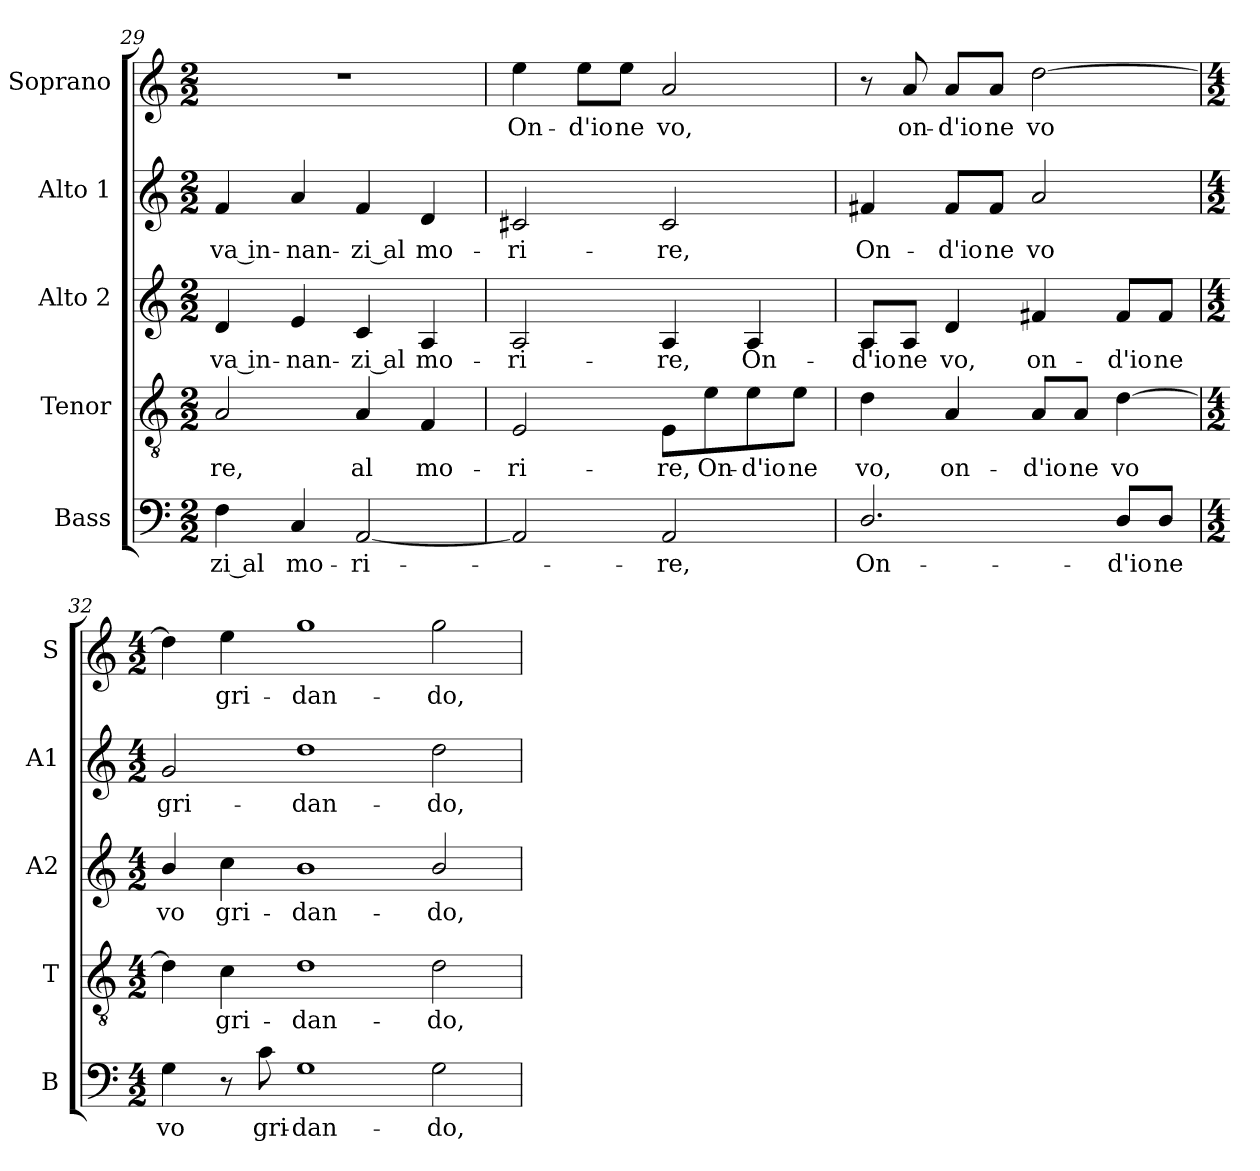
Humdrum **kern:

**kern	**text	**kern	**text	**kern	**text	**kern	**text	**kern	**text
*part5	*part5	*part4	*part4	*part3	*part3	*part2	*part2	*part1	*part1
*staff5	*staff5	*staff4	*staff4	*staff3	*staff3	*staff2	*staff2	*staff1	*staff1
*I"Bass	*	*I"Tenor	*	*I"Alto 2	*	*I"Alto 1	*	*I"Soprano	*
*I'B	*	*I'T	*	*I'A2	*	*I'A1	*	*I'S	*
*clefF4	*	*clefGv2	*	*clefG2	*	*clefG2	*	*clefG2	*
*	*	*ITrd7c12	*	*	*	*	*	*	*
*k[]	*	*k[]	*	*k[]	*	*k[]	*	*k[]	*
*C:	*	*C:	*	*C:	*	*C:	*	*C:	*
*M2/2	*	*M2/2	*	*M2/2	*	*M2/2	*	*M2/2	*
=29	=29	=29	=29	=29	=29	=29	=29	=29	=29
!	!LO:LY:b:color=#000000	!	!	!	!	!	!	!	!
!	!	!	!LO:LY:b:color=#000000	!	!	!	!	!	!
!	!	!	!	!	!LO:LY:b:color=#000000	!	!	!	!
!	!	!	!	!	!	!	!LO:LY:b:color=#000000	!	!
4Fi\	-zi al	2AAi/	-re,	4di/	va in-	4fi/	va in-	1r	.
!	!LO:LY:b:color=#000000	!	!	!	!	!	!	!	!
!	!	!	!	!	!LO:LY:b:color=#000000	!	!	!	!
!	!	!	!	!	!	!	!LO:LY:b:color=#000000	!	!
4Ci/	mo-	.	.	4ei/	-nan-	4ai/	-nan-	.	.
!	!LO:LY:b:color=#000000	!	!	!	!	!	!	!	!
!	!	!	!LO:LY:b:color=#000000	!	!	!	!	!	!
!	!	!	!	!	!LO:LY:b:color=#000000	!	!	!	!
!	!	!	!	!	!	!	!LO:LY:b:color=#000000	!	!
[2AAi/	-ri-	4AAi/	al	4ci/	-zi al	4fi/	-zi al	.	.
!	!	!	!LO:LY:b:color=#000000	!	!	!	!	!	!
!	!	!	!	!	!LO:LY:b:color=#000000	!	!	!	!
!	!	!	!	!	!	!	!LO:LY:b:color=#000000	!	!
.	.	4FFi/	mo-	4Ai/	mo-	4di/	mo-	.	.
=30	=30	=30	=30	=30	=30	=30	=30	=30	=30
!	!	!	!LO:LY:b:color=#000000	!	!	!	!	!	!
!	!	!	!	!	!LO:LY:b:color=#000000	!	!	!	!
!	!	!	!	!	!	!	!LO:LY:b:color=#000000	!	!
!	!	!	!	!	!	!	!	!	!LO:LY:b:color=#000000
2AAi/]	.	2EEi/	-ri-	2Ai/	-ri-	2c#Xi/	-ri-	4eei\	On-
!	!	!	!	!	!	!	!	!	!LO:LY:b:color=#000000
.	.	.	.	.	.	.	.	8eei\L	-d'io
!	!	!	!	!	!	!	!	!	!LO:LY:b:color=#000000
.	.	.	.	.	.	.	.	8eei\J	ne
!	!LO:LY:b:color=#000000	!	!	!	!	!	!	!	!
!	!	!	!LO:LY:b:color=#000000	!	!	!	!	!	!
!	!	!	!	!	!LO:LY:b:color=#000000	!	!	!	!
!	!	!	!	!	!	!	!LO:LY:b:color=#000000	!	!
!	!	!	!	!	!	!	!	!	!LO:LY:b:color=#000000
2AAi/	-re,	8EEi\L	-re,	4Ai/	-re,	2c#i/	-re,	2ai/	vo,
!	!	!	!LO:LY:b:color=#000000	!	!	!	!	!	!
.	.	8Ei\	On-	.	.	.	.	.	.
!	!	!	!LO:LY:b:color=#000000	!	!	!	!	!	!
!	!	!	!	!	!LO:LY:b:color=#000000	!	!	!	!
.	.	8Ei\	-d'io	4Ai/	On-	.	.	.	.
!	!	!	!LO:LY:b:color=#000000	!	!	!	!	!	!
.	.	8Ei\J	ne	.	.	.	.	.	.
=31	=31	=31	=31	=31	=31	=31	=31	=31	=31
!	!LO:LY:b:color=#000000	!	!	!	!	!	!	!	!
!	!	!	!LO:LY:b:color=#000000	!	!	!	!	!	!
!	!	!	!	!	!LO:LY:b:color=#000000	!	!	!	!
!	!	!	!	!	!	!	!LO:LY:b:color=#000000	!	!
2.Di/	On-	4Di\	vo,	8Ai/L	-d'io	4f#Xi/	On-	8r	.
!	!	!	!	!	!LO:LY:b:color=#000000	!	!	!	!
!	!	!	!	!	!	!	!	!	!LO:LY:b:color=#000000
.	.	.	.	8Ai/J	ne	.	.	8ai/	on-
!	!	!	!LO:LY:b:color=#000000	!	!	!	!	!	!
!	!	!	!	!	!LO:LY:b:color=#000000	!	!	!	!
!	!	!	!	!	!	!	!LO:LY:b:color=#000000	!	!
!	!	!	!	!	!	!	!	!	!LO:LY:b:color=#000000
.	.	4AAi/	on-	4di/	vo,	8f#i/L	-d'io	8ai/L	-d'io
!	!	!	!	!	!	!	!LO:LY:b:color=#000000	!	!
!	!	!	!	!	!	!	!	!	!LO:LY:b:color=#000000
.	.	.	.	.	.	8f#i/J	ne	8ai/J	ne
!	!	!	!LO:LY:b:color=#000000	!	!	!	!	!	!
!	!	!	!	!	!LO:LY:b:color=#000000	!	!	!	!
!	!	!	!	!	!	!	!LO:LY:b:color=#000000	!	!
!	!	!	!	!	!	!	!	!	!LO:LY:b:color=#000000
.	.	8AAi/L	-d'io	4f#Xi/	on-	2ai/	vo	[2ddi\	vo
!	!	!	!LO:LY:b:color=#000000	!	!	!	!	!	!
.	.	8AAi/J	ne	.	.	.	.	.	.
!	!LO:LY:b:color=#000000	!	!	!	!	!	!	!	!
!	!	!	!LO:LY:b:color=#000000	!	!	!	!	!	!
!	!	!	!	!	!LO:LY:b:color=#000000	!	!	!	!
8Di/L	-d'io	[4Di\	vo	8f#i/L	-d'io	.	.	.	.
!	!LO:LY:b:color=#000000	!	!	!	!	!	!	!	!
!	!	!	!	!	!LO:LY:b:color=#000000	!	!	!	!
8Di/J	ne	.	.	8f#i/J	ne	.	.	.	.
!!LO:LB:g=z
=32	=32	=32	=32	=32	=32	=32	=32	=32	=32
*M4/2	*	*M4/2	*	*M4/2	*	*M4/2	*	*M4/2	*
!	!LO:LY:b:color=#000000	!	!	!	!	!	!	!	!
!	!	!	!	!	!LO:LY:b:color=#000000	!	!	!	!
!	!	!	!	!	!	!	!LO:LY:b:color=#000000	!	!
4Gi\	vo	4Di\]	.	4bi/	vo	2gi/	gri-	4ddi\]	.
!	!	!	!LO:LY:b:color=#000000	!	!	!	!	!	!
!	!	!	!	!	!LO:LY:b:color=#000000	!	!	!	!
!	!	!	!	!	!	!	!	!	!LO:LY:b:color=#000000
8r	.	4Ci\	gri-	4cci\	gri-	.	.	4eei\	gri-
!	!LO:LY:b:color=#000000	!	!	!	!	!	!	!	!
8ci\	gri-	.	.	.	.	.	.	.	.
!	!LO:LY:b:color=#000000	!	!	!	!	!	!	!	!
!	!	!	!LO:LY:b:color=#000000	!	!	!	!	!	!
!	!	!	!	!	!LO:LY:b:color=#000000	!	!	!	!
!	!	!	!	!	!	!	!LO:LY:b:color=#000000	!	!
!	!	!	!	!	!	!	!	!	!LO:LY:b:color=#000000
1Gi	-dan-	1Di	-dan-	1bi	-dan-	1ddi	-dan-	1ggi	-dan-
!	!LO:LY:b:color=#000000	!	!	!	!	!	!	!	!
!	!	!	!LO:LY:b:color=#000000	!	!	!	!	!	!
!	!	!	!	!	!LO:LY:b:color=#000000	!	!	!	!
!	!	!	!	!	!	!	!LO:LY:b:color=#000000	!	!
!	!	!	!	!	!	!	!	!	!LO:LY:b:color=#000000
2Gi\	-do,	2Di\	-do,	2bi/	-do,	2ddi\	-do,	2ggi\	-do,
=	=	=	=	=	=	=	=	=	=
*-	*-	*-	*-	*-	*-	*-	*-	*-	*-
